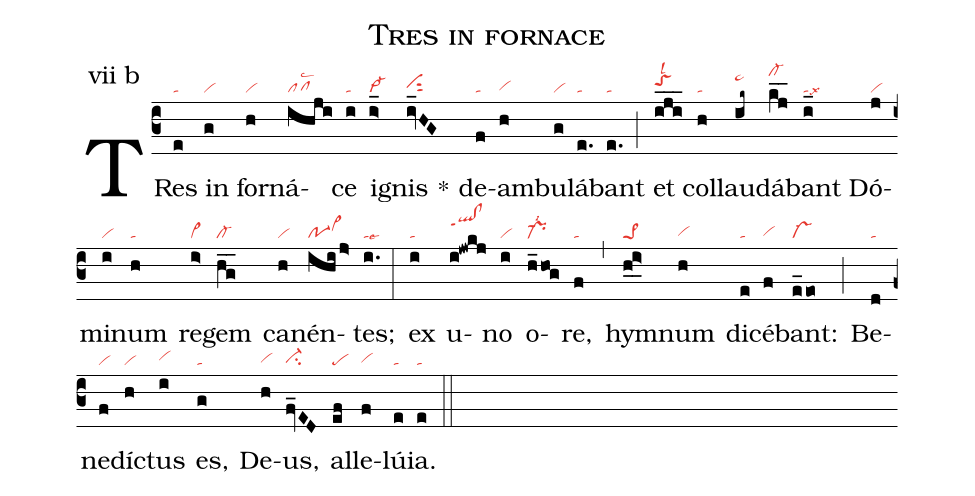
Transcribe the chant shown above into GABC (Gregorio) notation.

name: Tres in fornace;
annotation: vii b;
nabc-lines: 1;
%%
(c3)
TRes(e|ta) in(g|vi) for(h|vi)ná(ihji|pflsc2)ce(i|ta) i(i>_|vi->)gnis(iv_HG|vihhsut2) *()
de(f|ta)am(h|vihg)bu(g|vi)lá(e.|ta)bant(e.|ta) (;)
et(i_j_i_|toShilsl2) col(h|ta)lau(ik~|ta>hk)dá(kj__|cl-hm)bant(i_|talsx6) Dó(j|vi)mi(i|vi)num(h|ta) re(i>|vi>)gem(hg__|cl-) ca(h|vi)nén(ihi/j>|po-1vi>hi)tes;(i.|talse6) (:)
ex(i|ta) u(i!jwkj|qlhk!clhkppt1)no(i|vi) o(h_hog|pr-lsi2)re,(f|ta) (,)
hym(h_0i>_0|pe>1)num(h|vihg) di(e|ta)cé(f|vihg)bant:(e_eo|vs-) (;)
Be(d|ta)ne(f|vi)dí(h|vi)ctus(i|vihh) es,(g|ta) De(h|vihg)us,(fv_ED|ci-hg) al(ef|pe)le(f|vihg)lú(e|ta)ia.(e|ta) (::)
